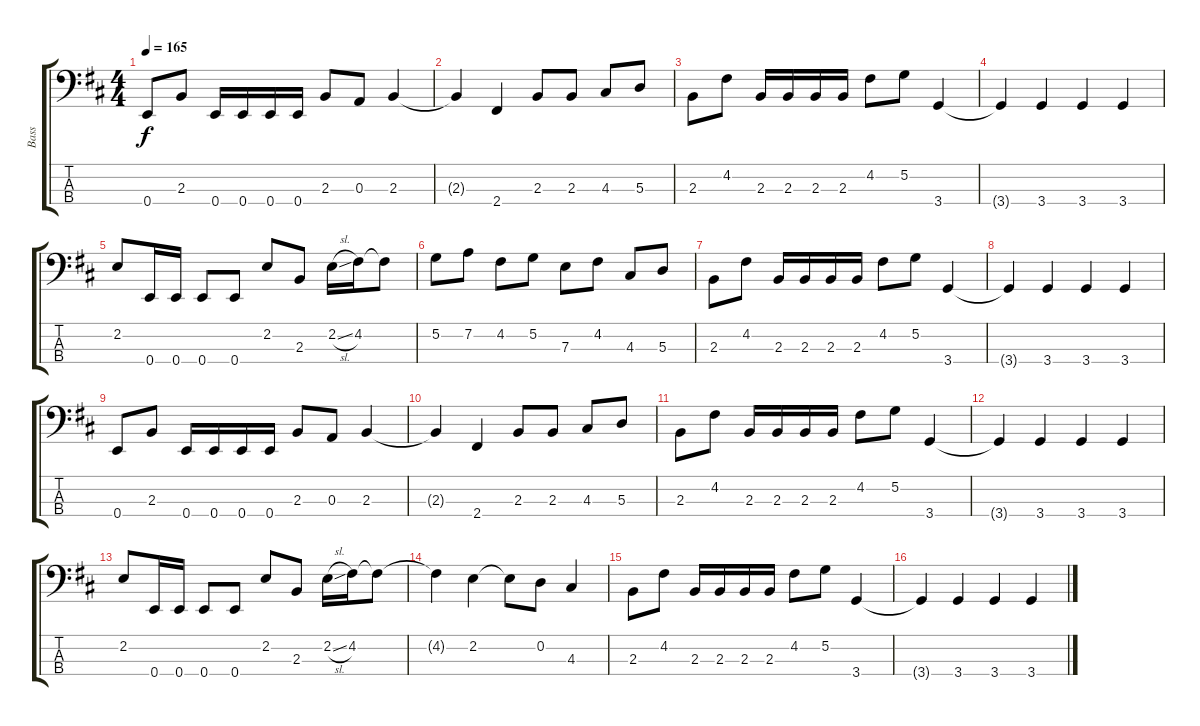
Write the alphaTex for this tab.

\track ("Bass" "Bass") {instrument electricbassfinger}
\staff {score tabs}
\tuning (G2 D2 A1 E1) {hide}
\ts (4 4)
\tempo 165
\clef f4
\ks bminor
0.4.8{dy f} 2.3.8 0.4.16 0.4.16 0.4.16 0.4.16 2.3.8 0.3.8 2.3.4 |
2.3{t}.4 2.4.4 2.3.8 2.3.8 4.3.8 5.3.8 |
2.3.8 4.2.8 2.3.16 2.3.16 2.3.16 2.3.16 4.2.8 5.2.8 3.4.4 |
3.4{t}.4 3.4.4 3.4.4 3.4.4 |
2.2.8 0.4.16 0.4.16 0.4.8 0.4.8 2.2.8 2.3.8 2.2{sl}.16 4.2.16 4.2{t}.8 |
5.2.8 7.2.8 4.2.8 5.2.8 7.3.8 4.2.8 4.3.8 5.3.8 |
2.3.8 4.2.8 2.3.16 2.3.16 2.3.16 2.3.16 4.2.8 5.2.8 3.4.4 |
3.4{t}.4 3.4.4 3.4.4 3.4.4 |
0.4.8 2.3.8 0.4.16 0.4.16 0.4.16 0.4.16 2.3.8 0.3.8 2.3.4 |
2.3{t}.4 2.4.4 2.3.8 2.3.8 4.3.8 5.3.8 |
2.3.8 4.2.8 2.3.16 2.3.16 2.3.16 2.3.16 4.2.8 5.2.8 3.4.4 |
3.4{t}.4 3.4.4 3.4.4 3.4.4 |
2.2.8 0.4.16 0.4.16 0.4.8 0.4.8 2.2.8 2.3.8 2.2{sl}.16 4.2.16 4.2{t}.8 |
4.2{t}.4 2.2.4 2.2{t}.8 0.2.8 4.3.4 |
2.3.8 4.2.8 2.3.16 2.3.16 2.3.16 2.3.16 4.2.8 5.2.8 3.4.4 |
3.4{t}.4 3.4.4 3.4.4 3.4.4
